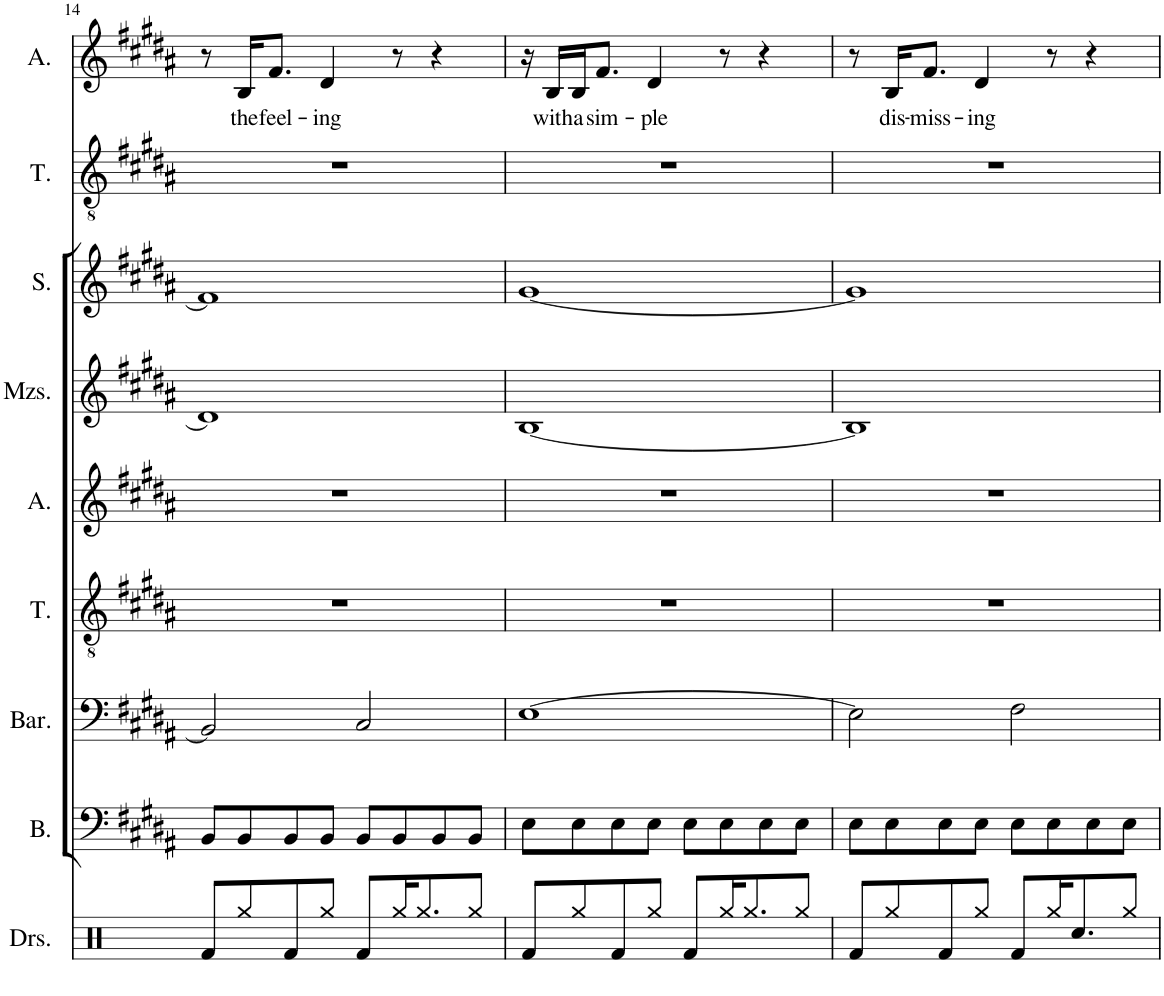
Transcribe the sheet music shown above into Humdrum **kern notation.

**kern	**kern	**kern	**kern	**kern	**kern	**kern	**kern	**kern	**text
*part9	*part8	*part7	*part6	*part5	*part4	*part3	*part2	*part1	*part1
*staff9	*staff8	*staff7	*staff6	*staff5	*staff4	*staff3	*staff2	*staff1	*staff1
*I"Drumset	*I"Bass	*I"Baritone	*I"Tenor	*I"Alto	*I"Mezzo-soprano	*I"Soprano	*I"Tenor	*I"Alto	*
*I'Drs.	*I'B.	*I'Bar.	*I'T.	*I'A.	*I'Mzs.	*I'S.	*I'T.	*I'A.	*
!!LO:PB:g=z
*clefX	*clefF4	*clefF4	*clefGv2	*clefG2	*clefG2	*clefG2	*clefGv2	*clefG2	*
*k[]	*k[f#c#g#d#a#]	*k[f#c#g#d#a#]	*k[f#c#g#d#a#]	*k[f#c#g#d#a#]	*k[f#c#g#d#a#]	*k[f#c#g#d#a#]	*k[f#c#g#d#a#]	*k[f#c#g#d#a#]	*
*M4/4	*M4/4	*M4/4	*M4/4	*M4/4	*M4/4	*M4/4	*M4/4	*M4/4	*
=14	=14	=14	=14	=14	=14	=14	=14	=14	=14
8Rf/L	8BB/L	2BB/]	1r	1r	1d#]	1f#]	1r	8r	.
!	!	!	!	!	!	!	!	!	!LO:LY:b
8Rgg/	8BB/	.	.	.	.	.	.	16B/KL	the
!	!	!	!	!	!	!	!	!	!LO:LY:b
.	.	.	.	.	.	.	.	8.f#/J	feel-
8Rf/	8BB/	.	.	.	.	.	.	.	.
!	!	!	!	!	!	!	!	!	!LO:LY:b
8Rgg/J	8BB/J	.	.	.	.	.	.	4d#/	-ing
8Rf/L	8BB/L	2C#/	.	.	.	.	.	.	.
16Rgg/K	8BB/	.	.	.	.	.	.	8r	.
8.Rgg/	.	.	.	.	.	.	.	.	.
.	8BB/	.	.	.	.	.	.	4r	.
8Rgg/J	8BB/J	.	.	.	.	.	.	.	.
=15	=15	=15	=15	=15	=15	=15	=15	=15	=15
8Rf/L	8E\L	[1E	1r	1r	[1B	[1g#	1r	16r	.
!	!	!	!	!	!	!	!	!	!LO:LY:b
.	.	.	.	.	.	.	.	16B/LL	with
!	!	!	!	!	!	!	!	!	!LO:LY:b
8Rgg/	8E\	.	.	.	.	.	.	16B/J	a
!	!	!	!	!	!	!	!	!	!LO:LY:b
.	.	.	.	.	.	.	.	8.f#/J	sim-
8Rf/	8E\	.	.	.	.	.	.	.	.
!	!	!	!	!	!	!	!	!	!LO:LY:b
8Rgg/J	8E\J	.	.	.	.	.	.	4d#/	-ple
8Rf/L	8E\L	.	.	.	.	.	.	.	.
16Rgg/K	8E\	.	.	.	.	.	.	8r	.
8.Rgg/	.	.	.	.	.	.	.	.	.
.	8E\	.	.	.	.	.	.	4r	.
8Rgg/J	8E\J	.	.	.	.	.	.	.	.
=16	=16	=16	=16	=16	=16	=16	=16	=16	=16
8Rf/L	8E\L	2E\]	1r	1r	1B]	1g#]	1r	8r	.
!	!	!	!	!	!	!	!	!	!LO:LY:b
8Rgg/	8E\	.	.	.	.	.	.	16B/KL	dis-
!	!	!	!	!	!	!	!	!	!LO:LY:b
.	.	.	.	.	.	.	.	8.f#/J	-miss-
8Rf/	8E\	.	.	.	.	.	.	.	.
!	!	!	!	!	!	!	!	!	!LO:LY:b
8Rgg/J	8E\J	.	.	.	.	.	.	4d#/	-ing
8Rf/L	8E\L	2F#\	.	.	.	.	.	.	.
16Rgg/K	8E\	.	.	.	.	.	.	8r	.
8.Rcc/	.	.	.	.	.	.	.	.	.
.	8E\	.	.	.	.	.	.	4r	.
8Rgg/J	8E\J	.	.	.	.	.	.	.	.
=	=	=	=	=	=	=	=	=	=
*-	*-	*-	*-	*-	*-	*-	*-	*-	*-
